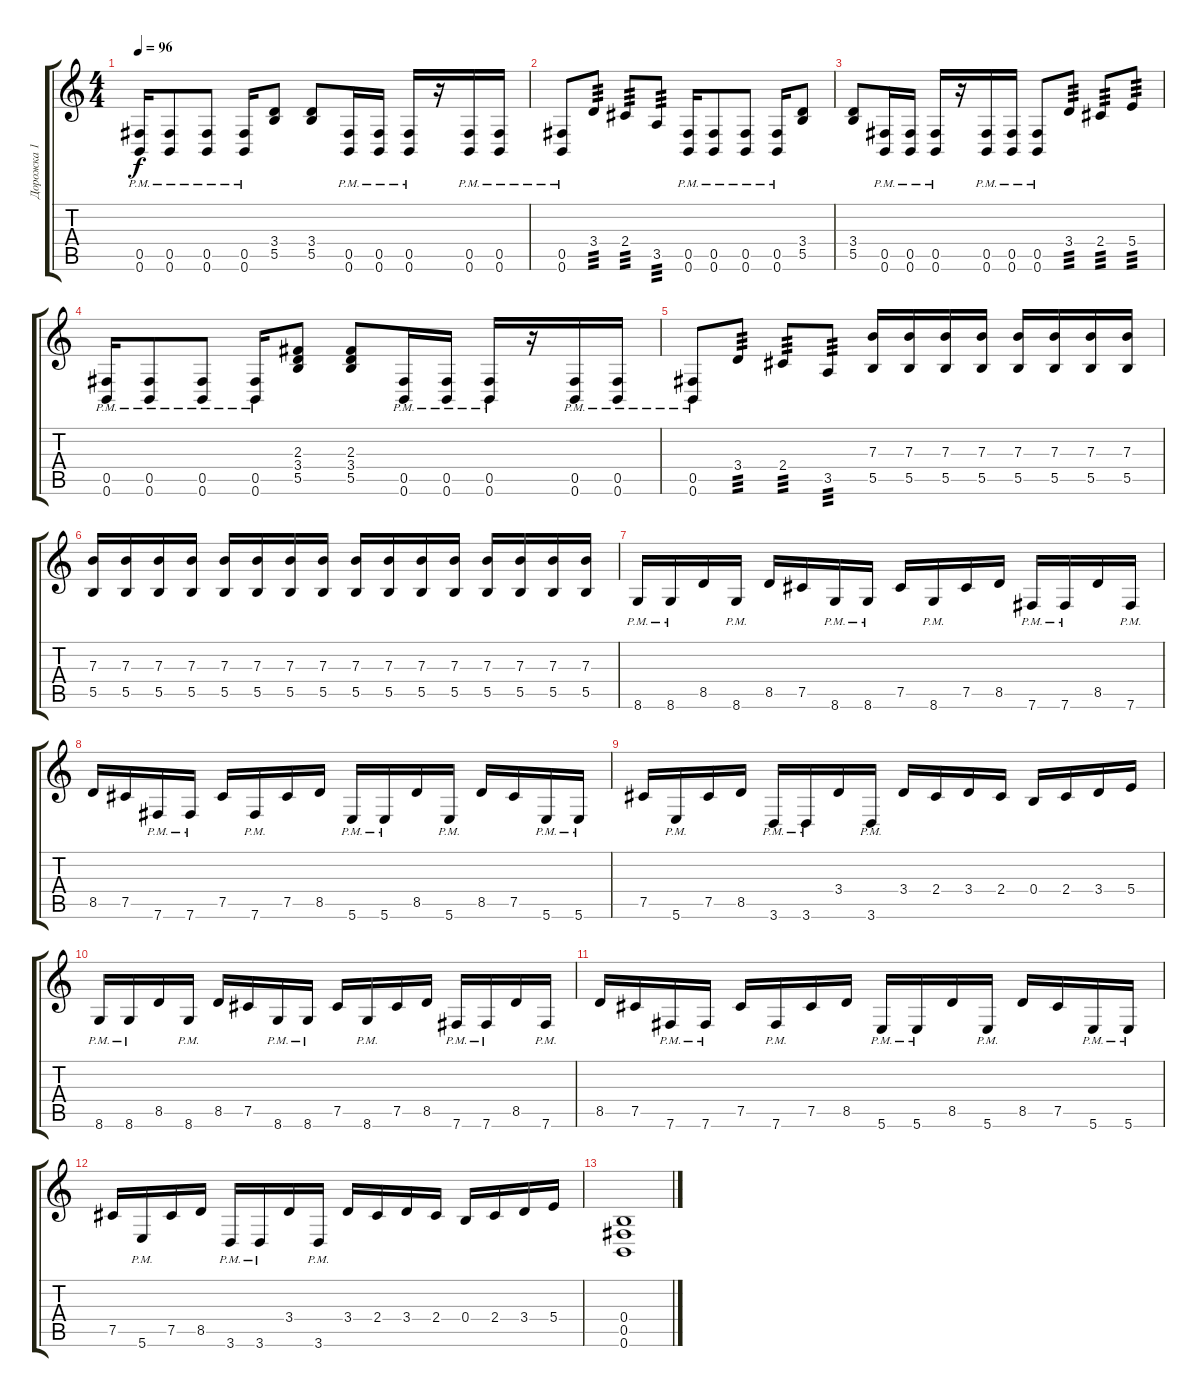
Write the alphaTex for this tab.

\track ("Дорожка 1" "Дорожка 1") {instrument distortionguitar}
\staff {score tabs}
\tuning (Db4 Ab3 E3 B2 Gb2 B1) {hide}
\ts (4 4)
\tempo 96
\clef g2
\ks c
(0.5{pm} 0.6{pm}).16{dy f instrument distortionguitar} (0.5{pm} 0.6{pm}).8 (0.5{pm} 0.6{pm}).8 (0.5{pm} 0.6{pm}).16 (3.4 5.5).8 (3.4 5.5).8 (0.5{pm} 0.6{pm}).16 (0.5{pm} 0.6{pm}).16 (0.5{pm} 0.6{pm}).16 r.16 (0.5{pm} 0.6{pm}).16 (0.5{pm} 0.6{pm}).16 |
(0.5{pm} 0.6{pm}).8 3.4.8{tp 3} 2.4.8{tp 3} 3.5.8{tp 3} (0.5{pm} 0.6{pm}).16 (0.5{pm} 0.6{pm}).8 (0.5{pm} 0.6{pm}).8 (0.5{pm} 0.6{pm}).16 (3.4 5.5).8 |
(3.4 5.5).8 (0.5{pm} 0.6{pm}).16 (0.5{pm} 0.6{pm}).16 (0.5{pm} 0.6{pm}).16 r.16 (0.5{pm} 0.6{pm}).16 (0.5{pm} 0.6{pm}).16 (0.5{pm} 0.6{pm}).8 3.4.8{tp 3} 2.4.8{tp 3} 5.4.8{tp 3} |
(0.5{pm} 0.6{pm}).16 (0.5{pm} 0.6{pm}).8 (0.5{pm} 0.6{pm}).8 (0.5{pm} 0.6{pm}).16 (2.3 3.4 5.5).8 (2.3 3.4 5.5).8 (0.5{pm} 0.6{pm}).16 (0.5{pm} 0.6{pm}).16 (0.5{pm} 0.6{pm}).16 r.16 (0.5{pm} 0.6{pm}).16 (0.5{pm} 0.6{pm}).16 |
(0.5{pm} 0.6{pm}).8 3.4.8{tp 3} 2.4.8{tp 3} 3.5.8{tp 3} (7.3 5.5).16 (7.3 5.5).16 (7.3 5.5).16 (7.3 5.5).16 (7.3 5.5).16 (7.3 5.5).16 (7.3 5.5).16 (7.3 5.5).16 |
(7.3 5.5).16 (7.3 5.5).16 (7.3 5.5).16 (7.3 5.5).16 (7.3 5.5).16 (7.3 5.5).16 (7.3 5.5).16 (7.3 5.5).16 (7.3 5.5).16 (7.3 5.5).16 (7.3 5.5).16 (7.3 5.5).16 (7.3 5.5).16 (7.3 5.5).16 (7.3 5.5).16 (7.3 5.5).16 |
8.6{pm}.16 8.6{pm}.16 8.5.16 8.6{pm}.16 8.5.16 7.5.16 8.6{pm}.16 8.6{pm}.16 7.5.16 8.6{pm}.16 7.5.16 8.5.16 7.6{pm}.16 7.6{pm}.16 8.5.16 7.6{pm}.16 |
8.5.16 7.5.16 7.6{pm}.16 7.6{pm}.16 7.5.16 7.6{pm}.16 7.5.16 8.5.16 5.6{pm}.16 5.6{pm}.16 8.5.16 5.6{pm}.16 8.5.16 7.5.16 5.6{pm}.16 5.6{pm}.16 |
7.5.16 5.6{pm}.16 7.5.16 8.5.16 3.6{pm}.16 3.6{pm}.16 3.4.16 3.6{pm}.16 3.4.16 2.4.16 3.4.16 2.4.16 0.4.16 2.4.16 3.4.16 5.4.16 |
8.6{pm}.16 8.6{pm}.16 8.5.16 8.6{pm}.16 8.5.16 7.5.16 8.6{pm}.16 8.6{pm}.16 7.5.16 8.6{pm}.16 7.5.16 8.5.16 7.6{pm}.16 7.6{pm}.16 8.5.16 7.6{pm}.16 |
8.5.16 7.5.16 7.6{pm}.16 7.6{pm}.16 7.5.16 7.6{pm}.16 7.5.16 8.5.16 5.6{pm}.16 5.6{pm}.16 8.5.16 5.6{pm}.16 8.5.16 7.5.16 5.6{pm}.16 5.6{pm}.16 |
7.5.16 5.6{pm}.16 7.5.16 8.5.16 3.6{pm}.16 3.6{pm}.16 3.4.16 3.6{pm}.16 3.4.16 2.4.16 3.4.16 2.4.16 0.4.16 2.4.16 3.4.16 5.4.16 |
(0.4 0.5 0.6).1
